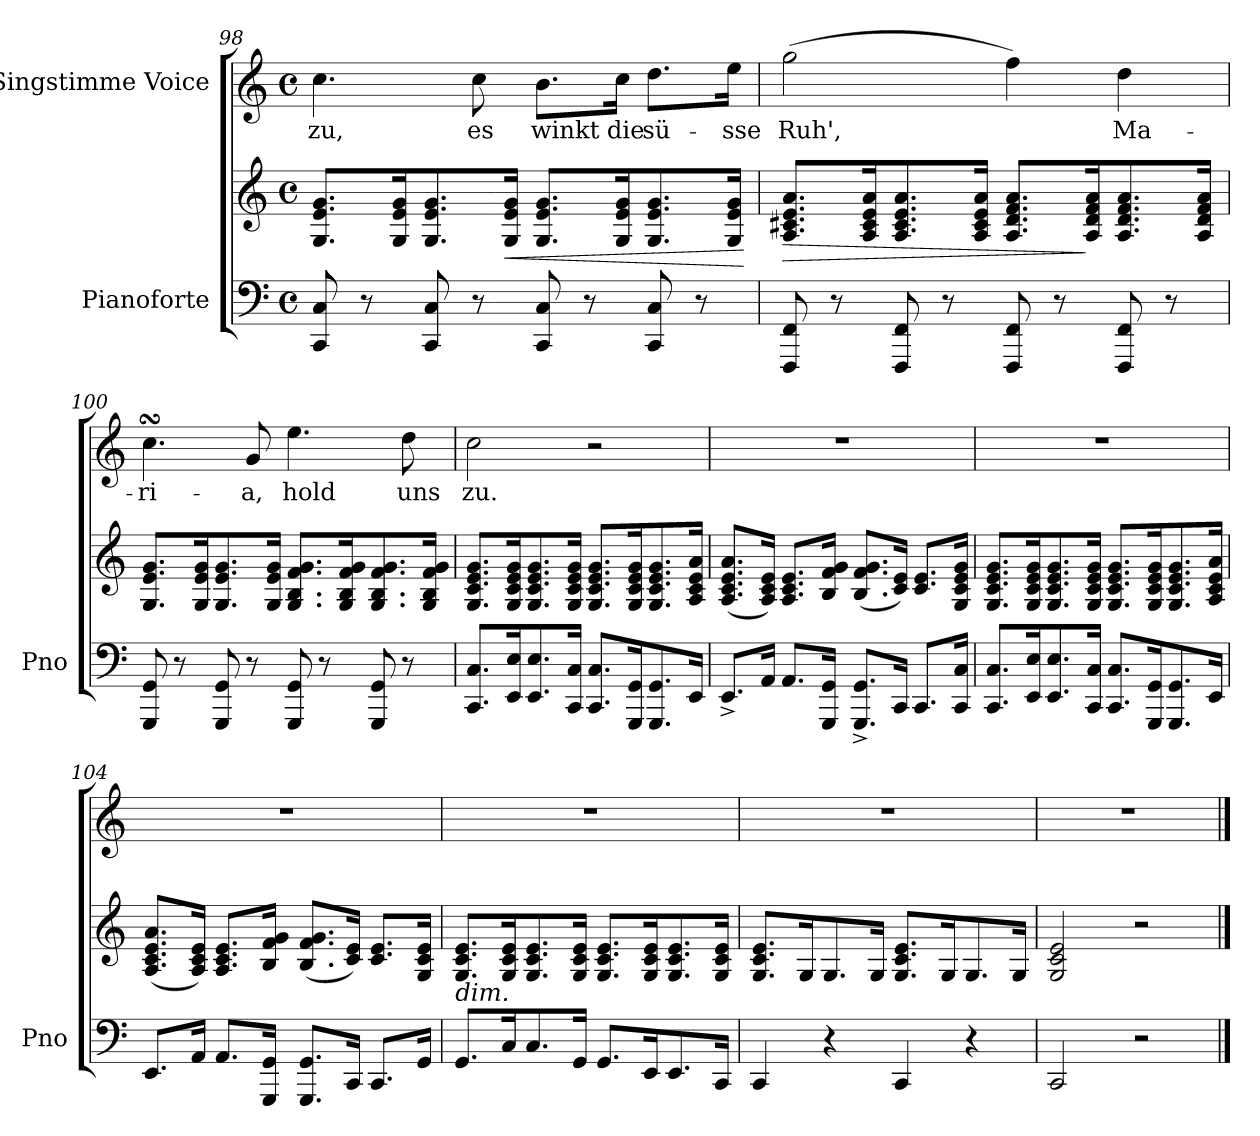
**kern	**kern	**dynam	**kern	**text
*part2	*part2	*part2	*part1	*part1
*staff3	*staff2	*staff2/3	*staff1	*staff1
*I"Pianoforte	*	*	*I"Singstimme Voice	*
*I'Pno	*	*	*	*
*clefF4	*clefG2	*	*clefG2	*
*k[]	*k[]	*	*k[]	*
*M4/4	*M4/4	*	*M4/4	*
*met(c)	*met(c)	*	*met(c)	*
=98	=98	=98	=98	=98
8CC/ 8C/	8.G/ 8.e/ 8.g/L	.	4.cc\	zu,
8r	.	.	.	.
.	16G/ 16e/ 16g/K	.	.	.
8CC/ 8C/	8.G/ 8.e/ 8.g/	.	.	.
8r	.	.	8cc\	es
!	!	!LO:HP:b	!	!
.	16G/ 16e/ 16g/Jk	<	.	.
8CC/ 8C/	8.G/ 8.e/ 8.g/L	.	8.b\L	winkt
8r	.	.	.	.
.	16G/ 16e/ 16g/K	.	16cc\Jk	die
8CC/ 8C/	8.G/ 8.e/ 8.g/	.	8.dd\L	sü-
8r	.	.	.	.
.	16G/ 16e/ 16g/Jk	.	16ee\Jk	-sse
.	.	[	.	.
=99	=99	=99	=99	=99
!	!	!LO:HP:b	!	!
8FFF/ 8FF/	8.A/ 8.c#X/ 8.e/ 8.a/L	>	(2gg\	Ruh',
8r	.	.	.	.
.	16A/ 16c#/ 16e/ 16a/K	.	.	.
8FFF/ 8FF/	8.A/ 8.c#/ 8.e/ 8.a/	.	.	.
8r	.	.	.	.
.	16A/ 16c#/ 16e/ 16a/Jk	.	.	.
8FFF/ 8FF/	8.A/ 8.d/ 8.f/ 8.a/L	.	4ff\)	.
8r	.	.	.	.
.	16A/ 16d/ 16f/ 16a/K	]	.	.
8FFF/ 8FF/	8.A/ 8.d/ 8.f/ 8.a/	.	4dd\	Ma-
8r	.	.	.	.
.	16A/ 16d/ 16f/ 16a/Jk	.	.	.
=100	=100	=100	=100	=100
8GGG/ 8GG/	8.G/ 8.e/ 8.g/L	.	4.ccsSSs\	-ri-
8r	.	.	.	.
.	16G/ 16e/ 16g/K	.	.	.
8GGG/ 8GG/	8.G/ 8.e/ 8.g/	.	.	.
8r	.	.	8g/	-a,
.	16G/ 16e/ 16g/Jk	.	.	.
8GGG/ 8GG/	8.G/ 8.B/ 8.f/ 8.g/L	.	4.ee\	hold
8r	.	.	.	.
.	16G/ 16B/ 16f/ 16g/K	.	.	.
8GGG/ 8GG/	8.G/ 8.B/ 8.f/ 8.g/	.	.	.
8r	.	.	8dd\	uns
.	16G/ 16B/ 16f/ 16g/Jk	.	.	.
=101	=101	=101	=101	=101
8.CC/ 8.C/L	8.G/ 8.c/ 8.e/ 8.g/L	.	2cc\	zu.
16EE/ 16E/K	16G/ 16c/ 16e/ 16g/K	.	.	.
8.EE/ 8.E/	8.G/ 8.c/ 8.e/ 8.g/	.	.	.
16CC/ 16C/Jk	16G/ 16c/ 16e/ 16g/Jk	.	.	.
8.CC/ 8.C/L	8.G/ 8.c/ 8.e/ 8.g/L	.	2r	.
16GGG/ 16GG/K	16G/ 16c/ 16e/ 16g/K	.	.	.
8.GGG/ 8.GG/	8.G/ 8.c/ 8.e/ 8.g/	.	.	.
16EE/Jk	16A/ 16c/ 16e/ 16a/Jk	.	.	.
=102	=102	=102	=102	=102
8.EE^>/L	(>8.A/ 8.c/ 8.e/ 8.a/L	.	1r	.
16AA/Jk	16A/ 16c/ 16e/Jk)	.	.	.
8.AA/L	8.A/ 8.c/ 8.e/L	.	.	.
16GGG/ 16GG/Jk	16B/ 16f/ 16g/Jk	.	.	.
8.GGG/^> 8.GG/^>L	(8.B/ 8.f/ 8.g/L	.	.	.
16CC/Jk	16c/ 16e/Jk)	.	.	.
8.CC/L	8.c/ 8.e/L	.	.	.
16CC/ 16C/Jk	16G/ 16c/ 16e/ 16g/Jk	.	.	.
=103	=103	=103	=103	=103
8.CC/ 8.C/L	8.G/ 8.c/ 8.e/ 8.g/L	.	1r	.
16EE/ 16E/K	16G/ 16c/ 16e/ 16g/K	.	.	.
8.EE/ 8.E/	8.G/ 8.c/ 8.e/ 8.g/	.	.	.
16CC/ 16C/Jk	16G/ 16c/ 16e/ 16g/Jk	.	.	.
8.CC/ 8.C/L	8.G/ 8.c/ 8.e/ 8.g/L	.	.	.
16GGG/ 16GG/K	16G/ 16c/ 16e/ 16g/K	.	.	.
8.GGG/ 8.GG/	8.G/ 8.c/ 8.e/ 8.g/	.	.	.
16EE/Jk	16A/ 16c/ 16e/ 16a/Jk	.	.	.
=104	=104	=104	=104	=104
8.EE/L	(>8.A/ 8.c/ 8.e/ 8.a/L	.	1r	.
16AA/Jk	16A/ 16c/ 16e/Jk)	.	.	.
8.AA/L	8.A/ 8.c/ 8.e/L	.	.	.
16GGG/ 16GG/Jk	16B/ 16f/ 16g/Jk	.	.	.
8.GGG/ 8.GG/L	(8.B/ 8.f/ 8.g/L	.	.	.
16CC/Jk	16c/ 16e/Jk)	.	.	.
8.CC/L	8.c/ 8.e/L	.	.	.
16GG/Jk	16G/ 16c/ 16e/Jk	.	.	.
=105	=105	=105	=105	=105
!	!LO:TX:b:i:t=dim.	!	!	!
8.GG/L	8.G/ 8.c/ 8.e/L	.	1r	.
16C/K	16G/ 16c/ 16e/K	.	.	.
8.C/	8.G/ 8.c/ 8.e/	.	.	.
16GG/Jk	16G/ 16c/ 16e/Jk	.	.	.
8.GG/L	8.G/ 8.c/ 8.e/L	.	.	.
16EE/K	16G/ 16c/ 16e/K	.	.	.
8.EE/	8.G/ 8.c/ 8.e/	.	.	.
16CC/Jk	16G/ 16c/ 16e/Jk	.	.	.
=106	=106	=106	=106	=106
4CC/	8.G/ 8.c/ 8.e/L	.	1r	.
.	16G/K	.	.	.
4r	8.G/	.	.	.
.	16G/Jk	.	.	.
4CC/	8.G/ 8.c/ 8.e/L	.	.	.
.	16G/K	.	.	.
4r	8.G/	.	.	.
.	16G/Jk	.	.	.
=107	=107	=107	=107	=107
2CC/	2G/ 2c/ 2e/	.	1r	.
2r	2r	.	.	.
==	==	==	==	==
*-	*-	*-	*-	*-
